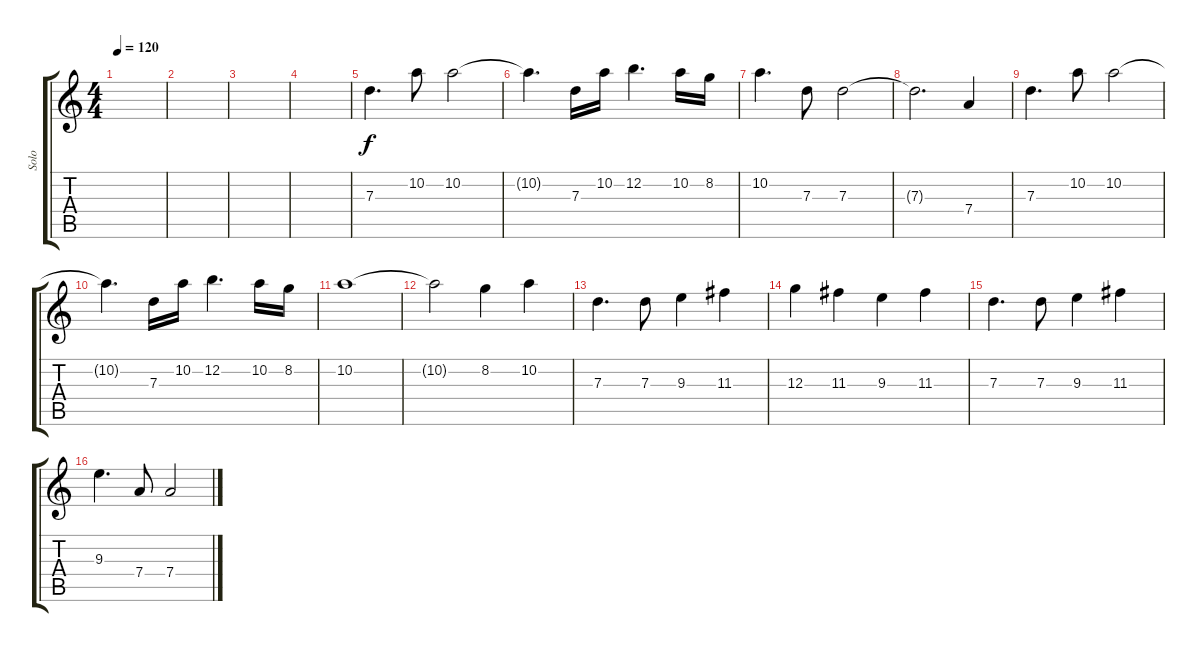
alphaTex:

\track ("Solo" "Solo") {instrument distortionguitar}
\staff {score tabs}
\tuning (E4 B3 G3 D3 A2 E2) {hide}
\ts (4 4)
\tempo 120
\clef g2
\ks c
|
|
|
|
7.3.4{d} 10.2.8 10.2.2 |
10.2{t}.4{d} 7.3.16 10.2.16 12.2.4{d} 10.2.16 8.2.16 |
10.2.4{d} 7.3.8 7.3.2 |
7.3{t}.2{d} 7.4.4 |
7.3.4{d} 10.2.8 10.2.2 |
10.2{t}.4{d} 7.3.16 10.2.16 12.2.4{d} 10.2.16 8.2.16 |
10.2.1 |
10.2{t}.2 8.2.4 10.2.4 |
7.3.4{d} 7.3.8 9.3.4 11.3.4 |
12.3.4 11.3.4 9.3.4 11.3.4 |
7.3.4{d} 7.3.8 9.3.4 11.3.4 |
9.3.4{d} 7.4.8 7.4.2
